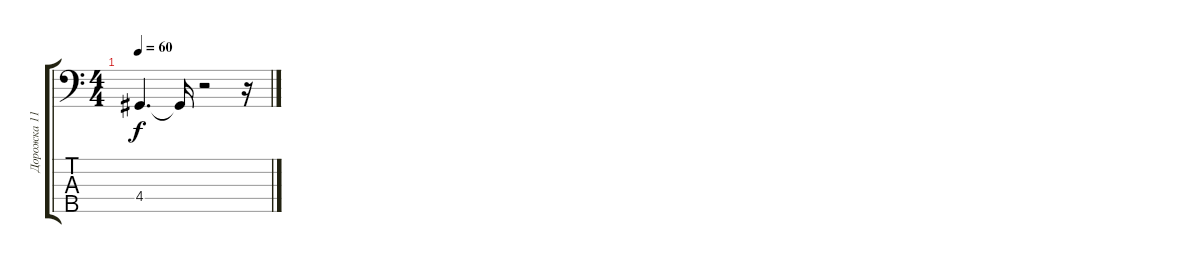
\track ("Дорожка 11" "Дорожка 11") {instrument electricbassfinger}
\staff {score tabs}
\tuning (G2 D2 A1 E1 B0) {hide}
\ts (4 4)
\tempo 60
\clef f4
\ks c
4.4{t}.4{d dy f} 4.4{t}.16 r.2 r.16
